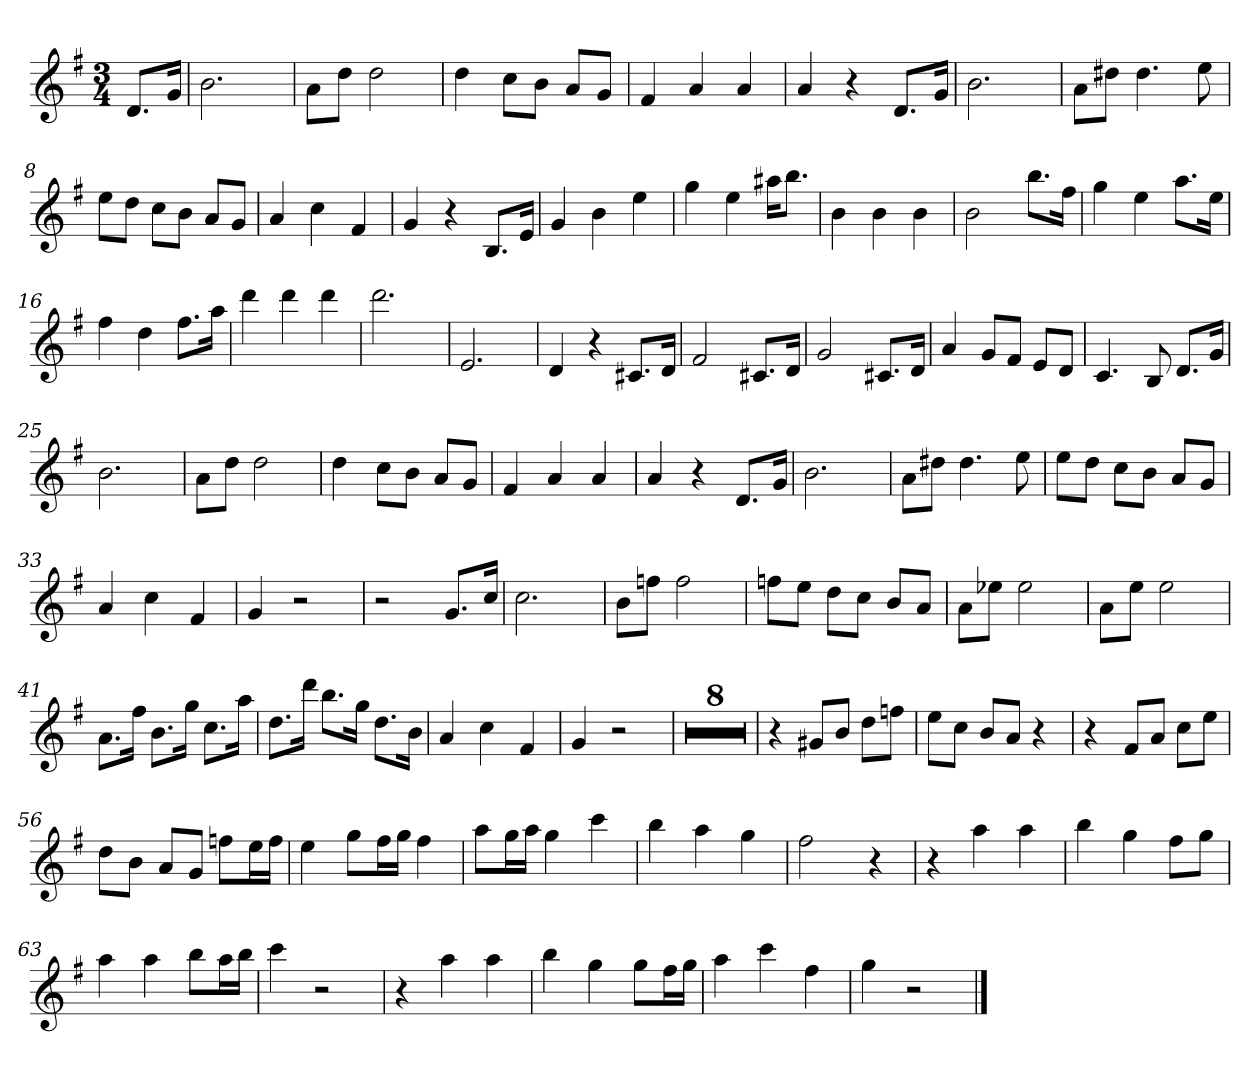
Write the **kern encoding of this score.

**kern
*part1
*staff1
*k[f#]
*G:
*M3/4
=
8.dL
16gJk
=1
2.b
=2
8aL
8ddJ
2dd
=3
4dd
8ccL
8bJ
8aL
8gJ
=4
4f#
4a
4a
=5
4a
4r
8.dL
16gJk
=6
2.b
=7
8aL
8dd#XJ
4.dd#
8ee
=8
8eeL
8ddJ
8ccL
8bJ
8aL
8gJ
=9
4a
4cc
4f#
=10
4g
4r
8.BL
16eJk
=11
4g
4b
4ee
=12
4gg
4ee
16aa#XKL
8.bbJ
=13
4b
4b
4b
=14
2b
8.bbL
16ff#Jk
=15
4gg
4ee
8.aaL
16eeJk
=16
4ff#
4dd
8.ff#L
16aaJk
=17
4ddd
4ddd
4ddd
=18
2.ddd
=19
2.e
=20
4d
4r
8.c#XL
16dJk
=21
2f#
8.c#XL
16dJk
=22
2g
8.c#XL
16dJk
=23
4a
8gL
8f#J
8eL
8dJ
=24
4.c
8B
8.dL
16gJk
=25
2.b
=26
8aL
8ddJ
2dd
=27
4dd
8ccL
8bJ
8aL
8gJ
=28
4f#
4a
4a
=29
4a
4r
8.dL
16gJk
=30
2.b
=31
8aL
8dd#XJ
4.dd#
8ee
=32
8eeL
8ddJ
8ccL
8bJ
8aL
8gJ
=33
4a
4cc
4f#
=34
4g
2r
=35
2r
8.gL
16ccJk
=36
2.cc
=37
8bL
8ffnJ
2ff
=38
8ffnL
8eeJ
8ddL
8ccJ
8bL
8aJ
=39
8aL
8ee-XJ
2ee-
=40
8aL
8eeJ
2ee
=41
8.aL
16ff#Jk
8.bL
16ggJk
8.ccL
16aaJk
=42
8.ddL
16dddJk
8.bbL
16ggJk
8.ddL
16bJk
=43
4a
4cc
4f#
=44
4g
2r
=45
2.r
=46
2.r
=47
2.r
=48
2.r
=49
2.r
=50
2.r
=51
2.r
=52
2.r
=53
4r
8g#XL
8bJ
8ddL
8ffnJ
=54
8eeL
8ccJ
8bL
8aJ
4r
=55
4r
8f#L
8aJ
8ccL
8eeJ
=56
8ddL
8bJ
8aL
8gJ
8ffnL
16eeL
16ffJJ
=57
4ee
8ggL
16ff#L
16ggJJ
4ff#
=58
8aaL
16ggL
16aaJJ
4gg
4ccc
=59
4bb
4aa
4gg
=60
2ff#
4r
=61
4r
4aa
4aa
=62
4bb
4gg
8ff#L
8ggJ
=63
4aa
4aa
8bbL
16aaL
16bbJJ
=64
4ccc
2r
=65
4r
4aa
4aa
=66
4bb
4gg
8ggL
16ff#L
16ggJJ
=67
4aa
4ccc
4ff#
=68
4gg
2r
==
*-
